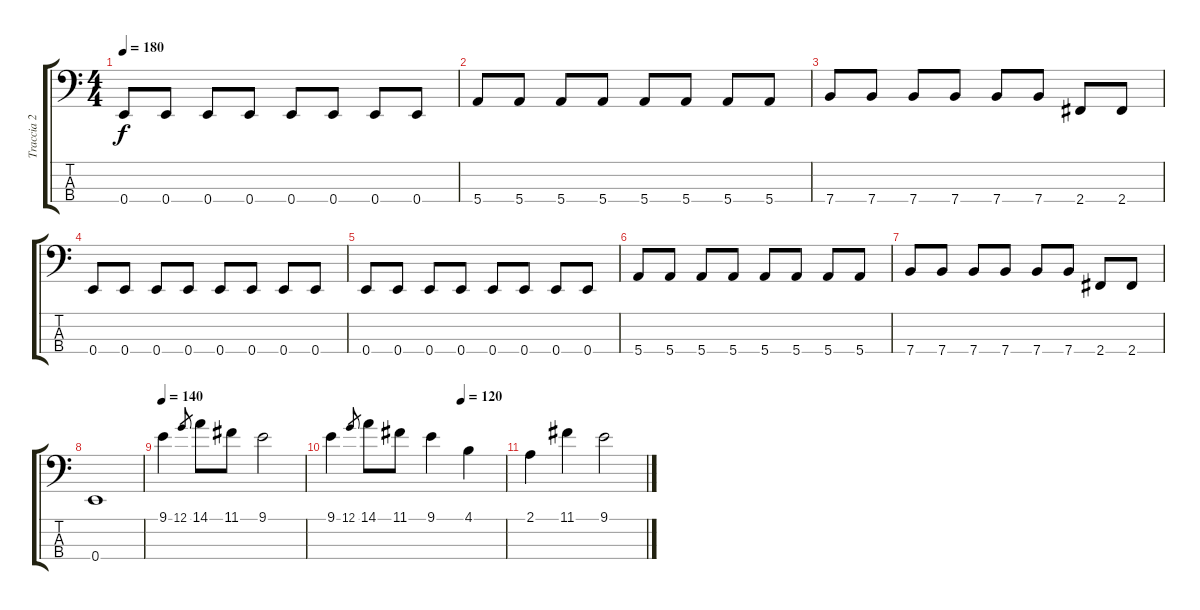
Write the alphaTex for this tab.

\track ("Traccia 2" "Traccia 2") {instrument electricbassfinger}
\staff {score tabs}
\tuning (G2 D2 A1 E1) {hide}
\ts (4 4)
\tempo 180
\clef f4
\ks c
0.4.8{dy f} 0.4.8 0.4.8 0.4.8 0.4.8 0.4.8 0.4.8 0.4.8 |
5.4.8 5.4.8 5.4.8 5.4.8 5.4.8 5.4.8 5.4.8 5.4.8 |
7.4.8 7.4.8 7.4.8 7.4.8 7.4.8 7.4.8 2.4.8 2.4.8 |
0.4.8 0.4.8 0.4.8 0.4.8 0.4.8 0.4.8 0.4.8 0.4.8 |
0.4.8 0.4.8 0.4.8 0.4.8 0.4.8 0.4.8 0.4.8 0.4.8 |
5.4.8 5.4.8 5.4.8 5.4.8 5.4.8 5.4.8 5.4.8 5.4.8 |
7.4.8 7.4.8 7.4.8 7.4.8 7.4.8 7.4.8 2.4.8 2.4.8 |
0.4.1{volume 0} |
\tempo 140
9.1.4{volume 16} 12.1.8{gr} 14.1.8 11.1.8 9.1.2 |
\tempo (120 0.75)
9.1.4 12.1.8{gr} 14.1.8 11.1.8 9.1.4 4.1.4 |
2.1.4 11.1.4 9.1.2
